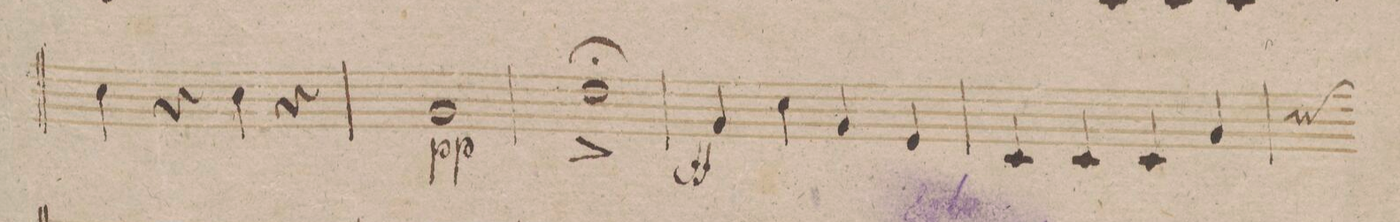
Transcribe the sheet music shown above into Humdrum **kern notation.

**kern	**dynam
*I"Corno 2do in F.	*
*clefG2	*
*k[b-]	*
*met(c|)	*
*M2/2	*
4f\	.
4r	.
4f\	.
4r	.
=69	=69
1c/	pp
=70	=70
1g/^<;	.
=71	=71
4c/	ff
4f\	.
4c/	.
4A/	.
=72	=72
4F/	.
4F/	.
4F/	.
4c/	.
*custos	*
=73	=73
*-	*-
